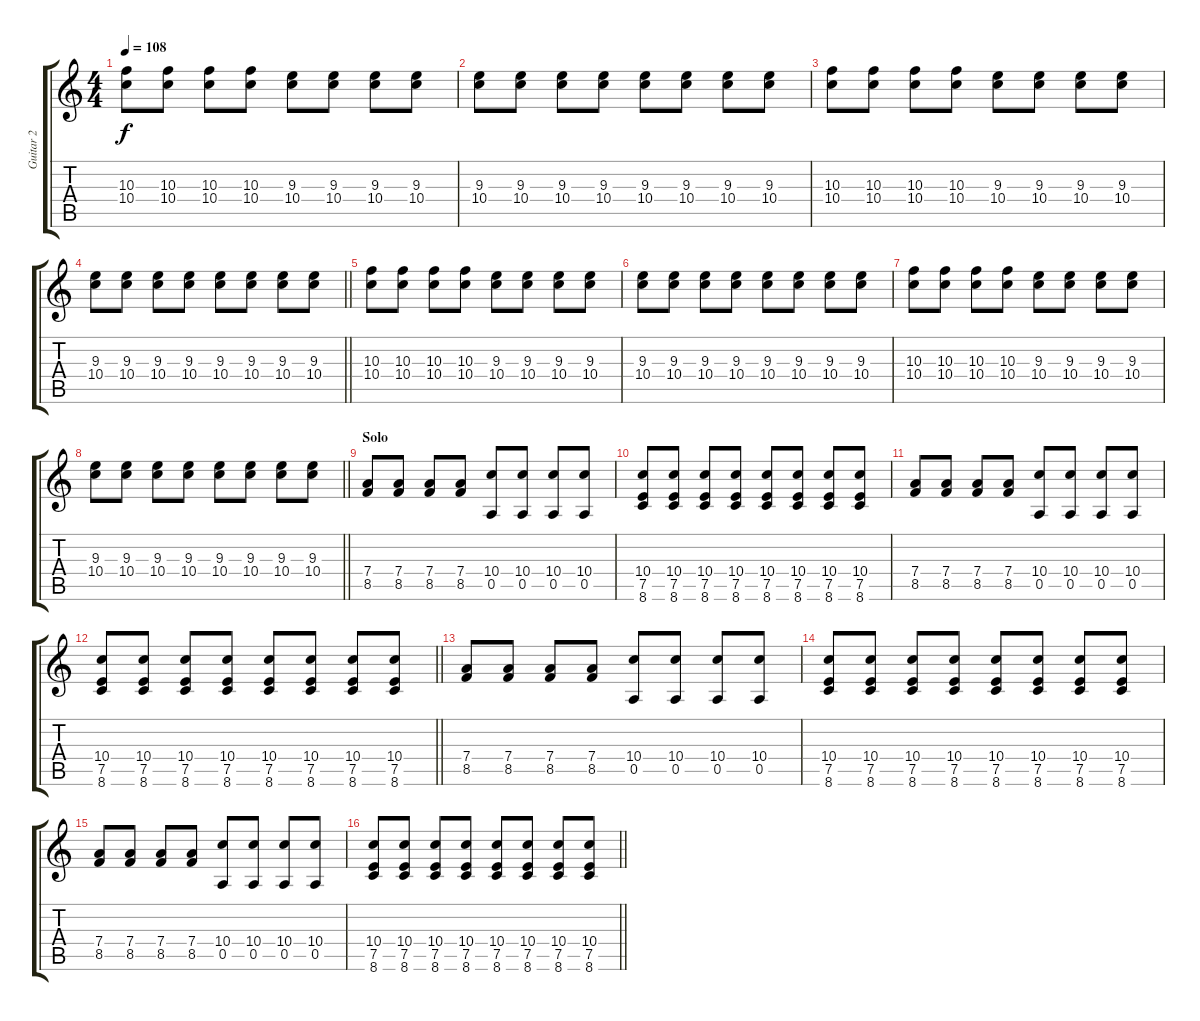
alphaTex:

\track ("Guitar 2" "Guitar 2") {instrument electricguitarjazz}
\staff {score tabs}
\tuning (E4 B3 G3 D3 A2 E2) {hide}
\ts (4 4)
\tempo 108
\clef g2
\ks c
(10.3 10.4).8{dy f} (10.3 10.4).8 (10.3 10.4).8 (10.3 10.4).8 (9.3 10.4).8 (9.3 10.4).8 (9.3 10.4).8 (9.3 10.4).8 |
(9.3 10.4).8 (9.3 10.4).8 (9.3 10.4).8 (9.3 10.4).8 (9.3 10.4).8 (9.3 10.4).8 (9.3 10.4).8 (9.3 10.4).8 |
(10.3 10.4).8 (10.3 10.4).8 (10.3 10.4).8 (10.3 10.4).8 (9.3 10.4).8 (9.3 10.4).8 (9.3 10.4).8 (9.3 10.4).8 |
\barLineRight lightlight
(9.3 10.4).8 (9.3 10.4).8 (9.3 10.4).8 (9.3 10.4).8 (9.3 10.4).8 (9.3 10.4).8 (9.3 10.4).8 (9.3 10.4).8 |
(10.3 10.4).8 (10.3 10.4).8 (10.3 10.4).8 (10.3 10.4).8 (9.3 10.4).8 (9.3 10.4).8 (9.3 10.4).8 (9.3 10.4).8 |
(9.3 10.4).8 (9.3 10.4).8 (9.3 10.4).8 (9.3 10.4).8 (9.3 10.4).8 (9.3 10.4).8 (9.3 10.4).8 (9.3 10.4).8 |
(10.3 10.4).8 (10.3 10.4).8 (10.3 10.4).8 (10.3 10.4).8 (9.3 10.4).8 (9.3 10.4).8 (9.3 10.4).8 (9.3 10.4).8 |
\barLineRight lightlight
(9.3 10.4).8 (9.3 10.4).8 (9.3 10.4).8 (9.3 10.4).8 (9.3 10.4).8 (9.3 10.4).8 (9.3 10.4).8 (9.3 10.4).8 |
\section ("" "Solo")
(7.4 8.5).8{volume 12 instrument electricguitarjazz} (7.4 8.5).8 (7.4 8.5).8 (7.4 8.5).8 (10.4 0.5).8 (10.4 0.5).8 (10.4 0.5).8 (10.4 0.5).8 |
(10.4 7.5 8.6).8 (10.4 7.5 8.6).8 (10.4 7.5 8.6).8 (10.4 7.5 8.6).8 (10.4 7.5 8.6).8 (10.4 7.5 8.6).8 (10.4 7.5 8.6).8 (10.4 7.5 8.6).8 |
(7.4 8.5).8 (7.4 8.5).8 (7.4 8.5).8 (7.4 8.5).8 (10.4 0.5).8 (10.4 0.5).8 (10.4 0.5).8 (10.4 0.5).8 |
\barLineRight lightlight
(10.4 7.5 8.6).8 (10.4 7.5 8.6).8 (10.4 7.5 8.6).8 (10.4 7.5 8.6).8 (10.4 7.5 8.6).8 (10.4 7.5 8.6).8 (10.4 7.5 8.6).8 (10.4 7.5 8.6).8 |
(7.4 8.5).8 (7.4 8.5).8 (7.4 8.5).8 (7.4 8.5).8 (10.4 0.5).8 (10.4 0.5).8 (10.4 0.5).8 (10.4 0.5).8 |
(10.4 7.5 8.6).8 (10.4 7.5 8.6).8 (10.4 7.5 8.6).8 (10.4 7.5 8.6).8 (10.4 7.5 8.6).8 (10.4 7.5 8.6).8 (10.4 7.5 8.6).8 (10.4 7.5 8.6).8 |
(7.4 8.5).8 (7.4 8.5).8 (7.4 8.5).8 (7.4 8.5).8 (10.4 0.5).8 (10.4 0.5).8 (10.4 0.5).8 (10.4 0.5).8 |
\barLineRight lightlight
(10.4 7.5 8.6).8 (10.4 7.5 8.6).8 (10.4 7.5 8.6).8 (10.4 7.5 8.6).8 (10.4 7.5 8.6).8 (10.4 7.5 8.6).8 (10.4 7.5 8.6).8 (10.4 7.5 8.6).8
